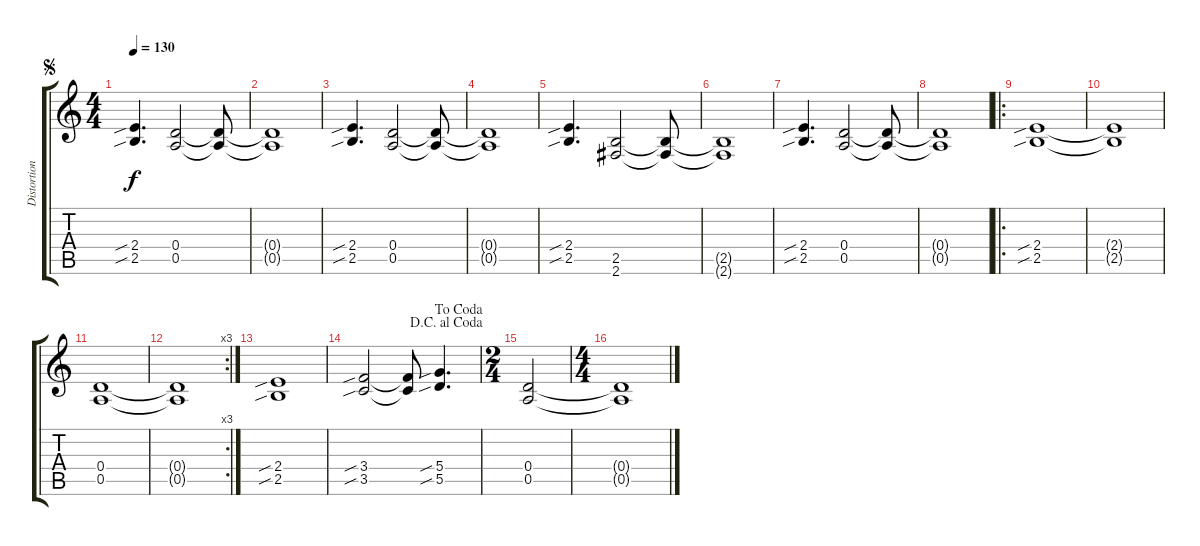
\track ("Distortion Guitar 2" "Distortion") {instrument distortionguitar}
\staff {score tabs}
\tuning (E4 B3 G3 D3 A2 E2) {hide}
\ts (4 4)
\jump segno
\tempo 130
\clef g2
\ks c
(2.4{sib} 2.5{sib}).4{d dy f} (0.4 0.5).2 (0.4{t} 0.5{t}).8 |
(0.4{t} 0.5{t}).1 |
(2.4{sib} 2.5{sib}).4{d} (0.4 0.5).2 (0.4{t} 0.5{t}).8 |
(0.4{t} 0.5{t}).1 |
(2.4{sib} 2.5{sib}).4{d} (2.5 2.6).2 (2.5{t} 2.6{t}).8 |
(2.5{t} 2.6{t}).1 |
(2.4{sib} 2.5{sib}).4{d} (0.4 0.5).2 (0.4{t} 0.5{t}).8 |
(0.4{t} 0.5{t}).1 |
\ro
(2.4{sib} 2.5{sib}).1 |
(2.4{t} 2.5{t}).1 |
(0.4 0.5).1 |
\rc 3
(0.4{t} 0.5{t}).1 |
(2.4{sib} 2.5{sib}).1 |
\jump dacapoalcoda
\jump dacoda
(3.4{sib} 3.5{sib}).2 (3.4{t} 3.5{t}).8 (5.4{sib} 5.5{sib}).4{d} |
\ts (2 4)
(0.4 0.5).2 |
\ts (4 4)
(0.4{t} 0.5{t}).1
